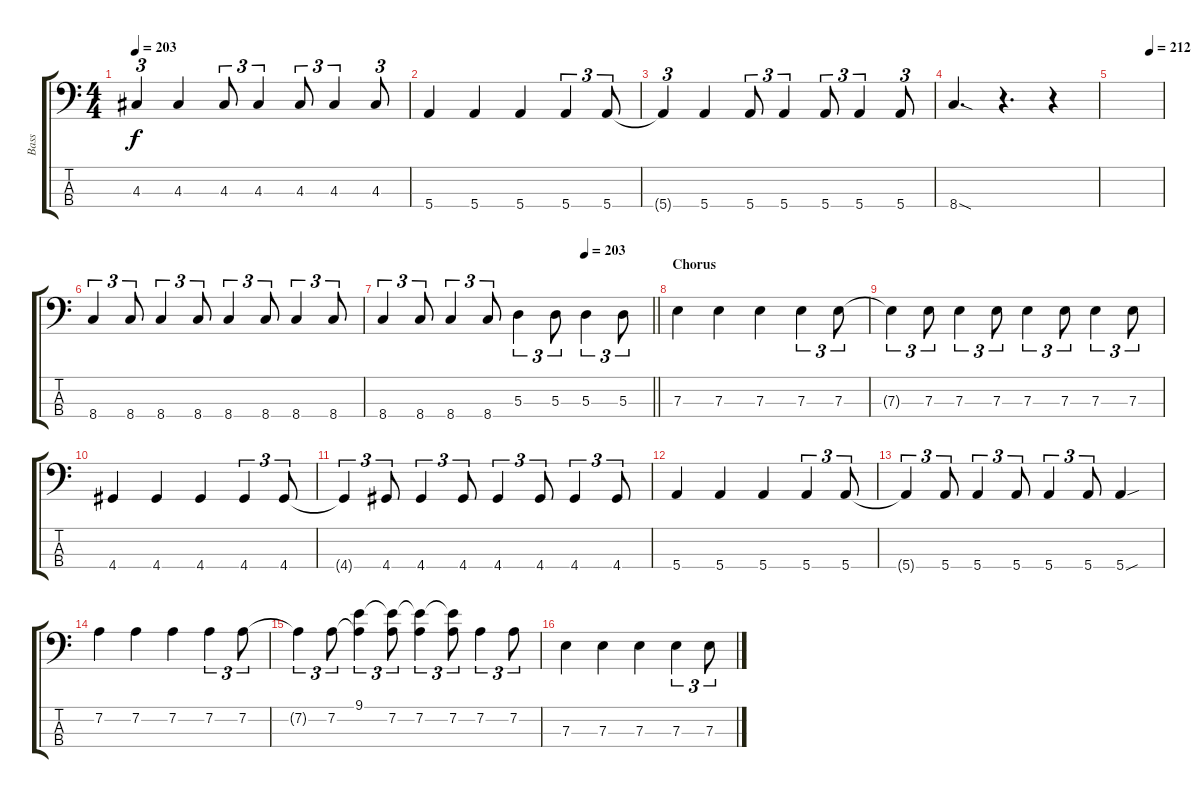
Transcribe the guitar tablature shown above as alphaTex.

\track ("Bass" "Bass") {instrument electricbasspick}
\staff {score tabs}
\tuning (G2 D2 A1 E1) {hide}
\ts (4 4)
\tempo 203
\clef f4
\ks c
4.3{t}.4{tu (3 2) dy f} 4.3.4 4.3.8{tu (3 2)} 4.3.4{tu (3 2)} 4.3.8{tu (3 2)} 4.3.4{tu (3 2)} 4.3.8{tu (3 2)} |
5.4.4 5.4.4 5.4.4 5.4.4{tu (3 2)} 5.4.8{tu (3 2)} |
5.4{t}.4{tu (3 2)} 5.4.4 5.4.8{tu (3 2)} 5.4.4{tu (3 2)} 5.4.8{tu (3 2)} 5.4.4{tu (3 2)} 5.4.8{tu (3 2)} |
8.4{sod}.4{d} r.4{d} r.4 |
\tempo (212 0.75)
|
8.4.4{tu (3 2)} 8.4.8{tu (3 2)} 8.4.4{tu (3 2)} 8.4.8{tu (3 2)} 8.4.4{tu (3 2)} 8.4.8{tu (3 2)} 8.4.4{tu (3 2)} 8.4.8{tu (3 2)} |
\tempo (203 0.75)
\barLineRight lightlight
8.4.4{tu (3 2)} 8.4.8{tu (3 2)} 8.4.4{tu (3 2)} 8.4.8{tu (3 2)} 5.3.4{tu (3 2)} 5.3.8{tu (3 2)} 5.3.4{tu (3 2)} 5.3.8{tu (3 2)} |
\section ("" "Chorus")
7.3.4 7.3.4 7.3.4 7.3.4{tu (3 2)} 7.3.8{tu (3 2)} |
7.3{t}.4{tu (3 2)} 7.3.8{tu (3 2)} 7.3.4{tu (3 2)} 7.3.8{tu (3 2)} 7.3.4{tu (3 2)} 7.3.8{tu (3 2)} 7.3.4{tu (3 2)} 7.3.8{tu (3 2)} |
4.4.4 4.4.4 4.4.4 4.4.4{tu (3 2)} 4.4.8{tu (3 2)} |
4.4{t}.4{tu (3 2)} 4.4.8{tu (3 2)} 4.4.4{tu (3 2)} 4.4.8{tu (3 2)} 4.4.4{tu (3 2)} 4.4.8{tu (3 2)} 4.4.4{tu (3 2)} 4.4.8{tu (3 2)} |
5.4.4 5.4.4 5.4.4 5.4.4{tu (3 2)} 5.4.8{tu (3 2)} |
5.4{t}.4{tu (3 2)} 5.4.8{tu (3 2)} 5.4.4{tu (3 2)} 5.4.8{tu (3 2)} 5.4.4{tu (3 2)} 5.4.8{tu (3 2)} 5.4{sou}.4 |
7.2.4 7.2.4 7.2.4 7.2.4{tu (3 2)} 7.2.8{tu (3 2)} |
7.2{t}.4{tu (3 2)} 7.2.8{tu (3 2)} (9.1 7.2{t}).4{tu (3 2)} (9.1{t} 7.2).8{tu (3 2)} (9.1{t} 7.2).4{tu (3 2)} (9.1{t} 7.2).8{tu (3 2)} 7.2.4{tu (3 2)} 7.2.8{tu (3 2)} |
7.3.4 7.3.4 7.3.4 7.3.4{tu (3 2)} 7.3.8{tu (3 2)}
